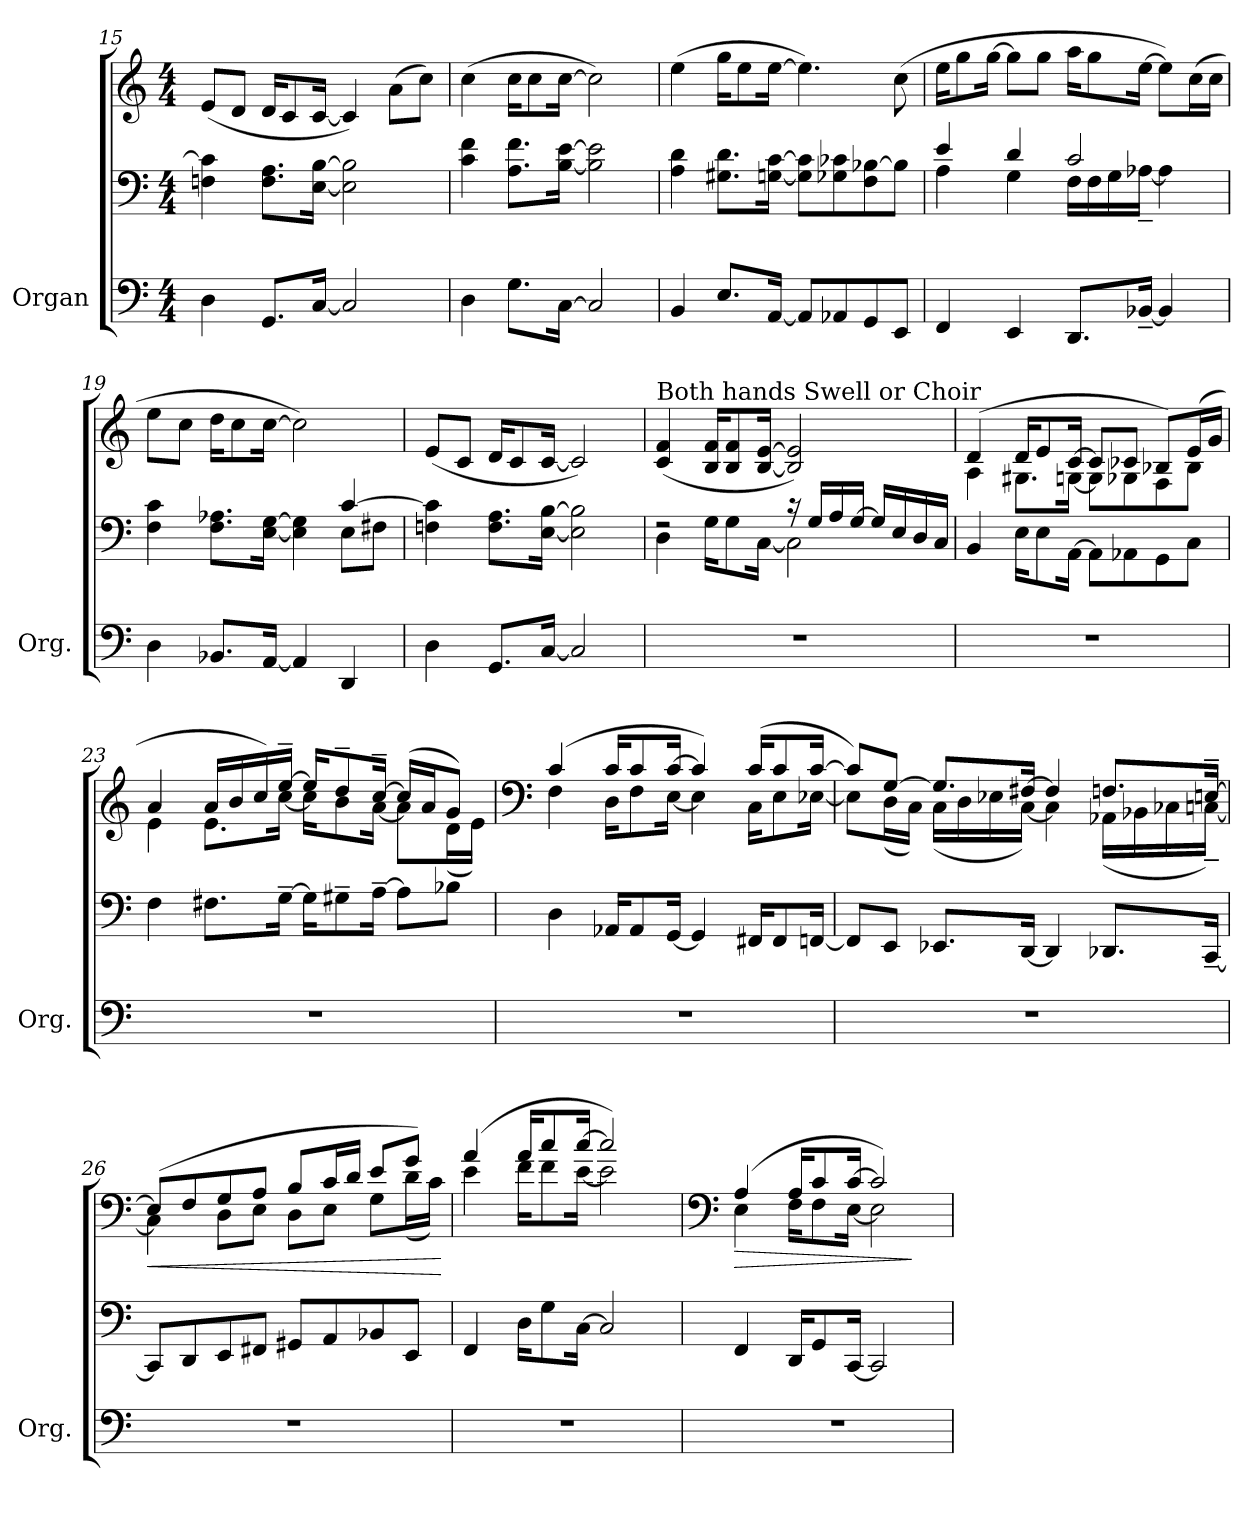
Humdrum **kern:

**kern	**kern	**kern	**dynam
*part1	*part1	*part1	*part1
*staff3	*staff2	*staff1	*staff1/2/3
*I"Organ	*	*	*
*I'Org.	*	*	*
*clefF4	*clefF4	*clefG2	*
*k[]	*k[]	*k[]	*
*M4/4	*M4/4	*M4/4	*
=15	=15	=15	=15
4D\	4Fni\ 4c\]	(<8e/L	.
.	.	8d/J	.
8.GG/L	8.F\ 8.A\L	16d/KL	.
.	.	8c/	.
[16C/Jk	[16E\ [16B\Jk	[16c/Jk	.
2C/]	2E\] 2B\]	4c/])	.
.	.	(>8a\L	.
.	.	8cc\J)	.
=16	=16	=16	=16
4D\	4c\ 4f\	(>4cc\	.
8.G\L	8.A\ 8.f\L	16cc\KL	.
.	.	8cc\	.
[16C\Jk	[16B\ [16e\Jk	[16cc\Jk	.
2C/]	2B\] 2e\]	2cc\])	.
=17	=17	=17	=17
4BB/	4A\ 4d\	(>4ee\	.
8.E/L	8.G#X\ 8.d\L	16gg\KL	.
.	.	8ee\	.
[16AA/Jk	[16Gn\ [16c\Jk	[16ee\Jk	.
8AA/L]	8G\] 8c\]L	4.ee\])	.
8AA-X/	8G-X\ 8c-X\	.	.
8GG/	8F\ [8B-X\	.	.
8EE/J	8B-\J]	(>8cc\	.
!!LO:LB:g=z
=18	=18	=18	=18
*	*^	*	*
4FF/	4e/	4A\	16ee\KL	.
.	.	.	8gg\	.
.	.	.	[16gg\Jk	.
4EE/	4d/	4G\	8gg\L]	.
.	.	.	8gg\J	.
8.DD/L	2c/	16F\LL	16aa\KL	.
.	.	16F\	8gg\	.
.	.	16G\	.	.
[16BB-X~/Jk	.	[16A-X~\JJ	[16ee\Jk	.
4BB-/]	.	4A-\]	8ee\L])	.
.	.	.	(>16cc\L	.
.	.	.	16cc\JJ	.
=19	=19	=19	=19	=19
4D\	4F\ 4c\	2.ryy	8ee\L	.
.	.	.	8cc\J	.
8.BB-X/L	8.F\ 8.A-X\L	.	16dd\KL	.
.	.	.	8cc\	.
[16AA/Jk	[16E\ [16G\Jk	.	[16cc\Jk	.
4AA/]	4E\] 4G\]	.	2cc\])	.
4DD/	[4c/	8E\L	.	.
.	.	8F#X\J	.	.
*	*v	*v	*	*
=20	=20	=20	=20
4D\	4Fni\ 4c\]	(<8e/L	.
.	.	8c/J	.
8.GG/L	8.F\ 8.A\L	16d/KL	.
.	.	8c/	.
[16C/Jk	[16E\ [16B\Jk	[16c/Jk	.
2C/]	2E\] 2B\]	2c/])	.
=21	=21	=21	=21
*	*^	*	*
!	!	!	!LO:TX:a:t=Both hands Swell or Choir	!
1r	2rF	4D\	(<4c/ 4f/	.
.	.	16G\KL	16B/ 16f/KL	.
.	.	8G\	8B/ 8f/	.
.	.	[16C\Jk	[16B/ [16e/Jk	.
.	16r	2C\]	2B/] 2e/])	.
.	16G/LL	.	.	.
.	16A/	.	.	.
.	[16G/JJ	.	.	.
.	16G/LL]	.	.	.
.	16E/	.	.	.
.	16D/	.	.	.
.	16C/JJ	.	.	.
*	*v	*v	*	*
!!LO:LB:g=z
=22	=22	=22	=22
*	*	*^	*
1r	4BB/	(>4d/	4A\	.
.	16E\KL	16d/KL	8.G#X\L	.
.	8E\	8e/	.	.
.	[16AA\Jk	[16c/Jk	[16Gn\Jk	.
.	8AA\L]	8c/L]	8G\L]	.
.	8AA-X\	8c-X/J	8G-X\	.
.	8GG\	8B-X/L)	8F\	.
.	8C\J	(>16e/L	8B-\J	.
.	.	16g/JJ	.	.
=23	=23	=23	=23	=23
1r	4F\	4a/	4e\	.
.	8.F#X\L	16a/LL	8.e\L	.
.	.	16b/	.	.
.	.	16cc/)	.	.
.	[16G~\Jk	[16ee~/JJ	[16cc\Jk	.
.	16G\KL]	16ee/KL]	16cc\KL]	.
.	8G#X~\	8dd~/	8b\	.
.	[16A~\Jk	[16cc~/Jk	[16a\Jk	.
.	8A\L]	(>16cc/LL]	8a\L]	.
.	.	16a/J	.	.
.	8B-X\J	8g/J)	(<16d\L	.
.	.	.	16e\JJ)	.
=24	=24	=24	=24	=24
*	*	*clefF4	*	*
1r	4D\	(>4c/	4F\	.
.	16AA-X/KL	16c/KL	16D\KL	.
.	8AA-/	8c/	8F\	.
.	[16GG/Jk	[16c/Jk	[16E\Jk	.
.	4GG/]	4c/])	4E\]	.
.	16FF#X/KL	(>16c/KL	16C\KL	.
.	8FF#/	8c/	8E\	.
.	[16FFn/Jk	[16c/Jk	[16E-X\Jk	.
!!LO:LB:g=z	!!
=25	=25	=25	=25	=25
1r	8FF/L]	8c/L])	8E-\L]	.
.	8EE/J	[8G/J	(<16D\L	.
.	.	.	16C\JJ)	.
.	8.EE-X/L	8.G/L]	(<16C\LL	.
.	.	.	16D\	.
.	.	.	16E-X\	.
.	[16DD/Jk	[16F#X/Jk	[16C\JJ)	.
.	4DD/]	4F#/]	4C\]	.
.	8.DD-X/L	8.Fn/L	(<16AA-X\LL	.
.	.	.	16BB-X\	.
.	.	.	16C-X\	.
.	[16CC~/Jk	[16En~/Jk	[16Cn~\JJ)	.
=26	=26	=26	=26	=26
!	!	!	!	!LO:HP:b
1r	8CC/L]	(>8E/L]	4C\]	<
.	8DD/	8F/	.	.
.	8EE/	8G/	8D\L	.
.	8FF#X/J	8A/J	8E\J	.
.	8GG#X/L	8B/L	8D\L	.
.	8AA/	16c/L	8E\J	.
.	.	16d/JJ	.	.
.	8BB-X/	8e/L	8G\L	.
.	8EE/J	8g/J)	(<16d\L	.
.	.	.	16c\JJ)	.
*	*	*v	*v	*
.	.	.	[
=27	=27	=27	=27
*	*	*^	*
1r	4FF/	(>4a/	4e\	.
.	16D\KL	16a/KL	16f\KL	.
.	8G\	8cc/	8f\	.
.	[16C\Jk	[16cc/Jk	[16e\Jk	.
.	2C/]	2cc/])	2e\]	.
!!LO:PB:g=z	!!
=28	=28	=28	=28	=28
*	*	*clefF4	*	*
!	!	!	!	!LO:HP:b
1r	4FF/	(>4A/	4E\	>
.	16DD/KL	16A/KL	16F\KL	.
.	8GG/	8c/	8F\	.
.	[16CC/Jk	[16c/Jk	[16E\Jk	.
.	2CC/]	2c/])	2E\]	.
*	*	*v	*v	*
.	.	.	]
=	=	=	=
*-	*-	*-	*-
